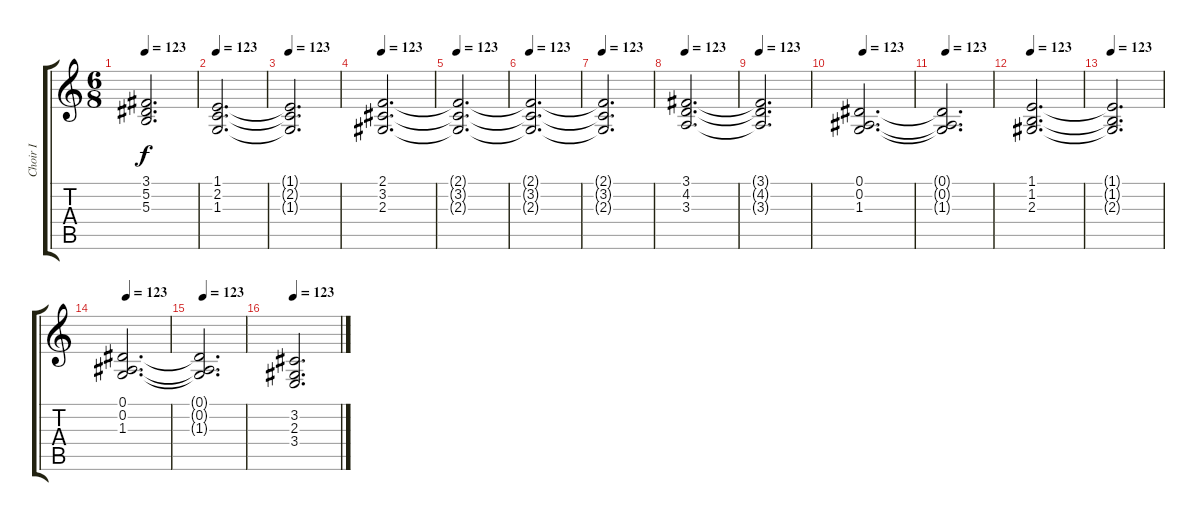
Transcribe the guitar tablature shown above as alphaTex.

\track ("Choir I" "Choir I") {instrument choiraahs}
\staff {score tabs}
\tuning (Eb4 Bb3 Gb3 Db3 Ab2 Eb2) {hide}
\ts (6 8)
\tempo 123
\clef g2
\ks c
(3.1{t} 5.2{t} 5.3{t}).2{d dy f} |
\tempo 123
(1.1 2.2 1.3).2{d} |
\tempo 123
(1.1{t} 2.2{t} 1.3{t}).2{d} |
\tempo 123
(2.1 3.2 2.3).2{d} |
\tempo 123
(2.1{t} 3.2{t} 2.3{t}).2{d} |
\tempo 123
(2.1{t} 3.2{t} 2.3{t}).2{d} |
\tempo 123
(2.1{t} 3.2{t} 2.3{t}).2{d} |
\tempo 123
(3.1 4.2 3.3).2{d} |
\tempo 123
(3.1{t} 4.2{t} 3.3{t}).2{d} |
\tempo 123
(0.1 0.2 1.3).2{d} |
\tempo 123
(0.1{t} 0.2{t} 1.3{t}).2{d} |
\tempo 123
(1.1 1.2 2.3).2{d} |
\tempo 123
(1.1{t} 1.2{t} 2.3{t}).2{d} |
\tempo 123
(0.1 0.2 1.3).2{d} |
\tempo 123
(0.1{t} 0.2{t} 1.3{t}).2{d} |
\tempo 123
(3.2 2.3 3.4).2{d}
